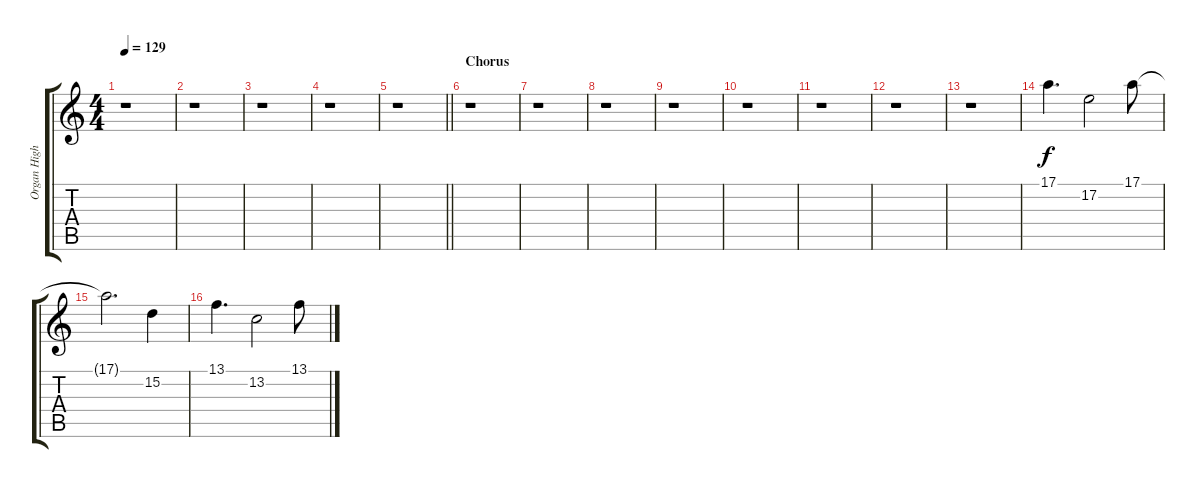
\track ("Organ Higher Notes" "Organ High") {instrument pad6metallic}
\staff {score tabs}
\tuning (E4 B3 G3 D3 A2 E2) {hide}
\ts (4 4)
\tempo 129
\clef g2
\ks c
r.1{dy f} |
r.1 |
r.1 |
r.1 |
\barLineRight lightlight
r.1 |
\section ("" "Chorus")
r.1 |
r.1 |
r.1 |
r.1 |
r.1 |
r.1 |
r.1 |
r.1 |
17.1.4{d} 17.2.2 17.1.8 |
17.1{t}.2{d} 15.2.4 |
13.1.4{d} 13.2.2 13.1.8
